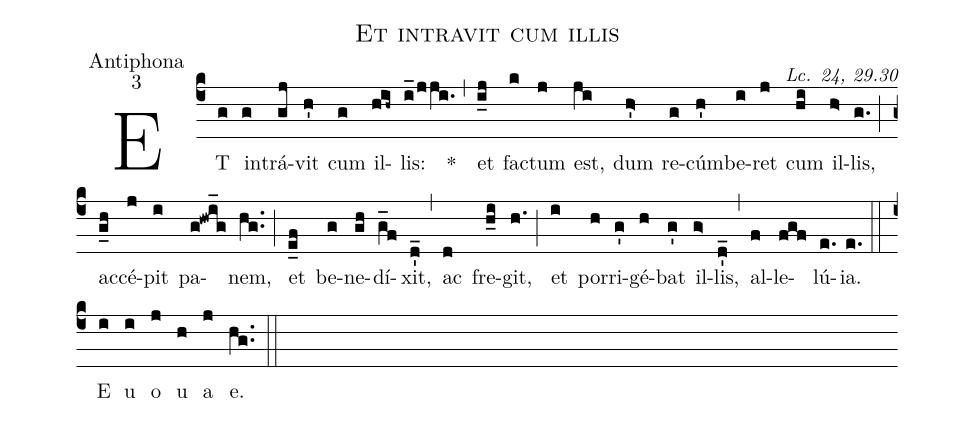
name:Et intravit cum illis;
office-part:Antiphona;
mode:3;
commentary:Lc. 24, 29.30;
%%
(c4)
ET(g) in(g)trá(gj)vit(h') cum(g) il(hih~)lis:(i_/jji.) *(,)
et(i_j) fac(k)tum(j) est,(ji) dum(h>') re(g)cúm(h')be(i)ret(j) cum(hi) il(h>)lis,(g.) (;)
ac(g_h)cé(j)pit(i) pa(g!hwi_g)nem,(hg..) (;)
et(e_f) be(g)ne(gh)dí(g_f)xit,(d'_) (,)
ac(d) fre(h_i)git,(h.) (;)
et(i) por(h)ri(g')gé(h)bat(g') il(g>)lis,(d'_) (,)
al(f)le(fgf)lú(e.)ia.(e.) (::)
E(i) u(i) o(j) u(h) a(j) e.(hg..) (::)
